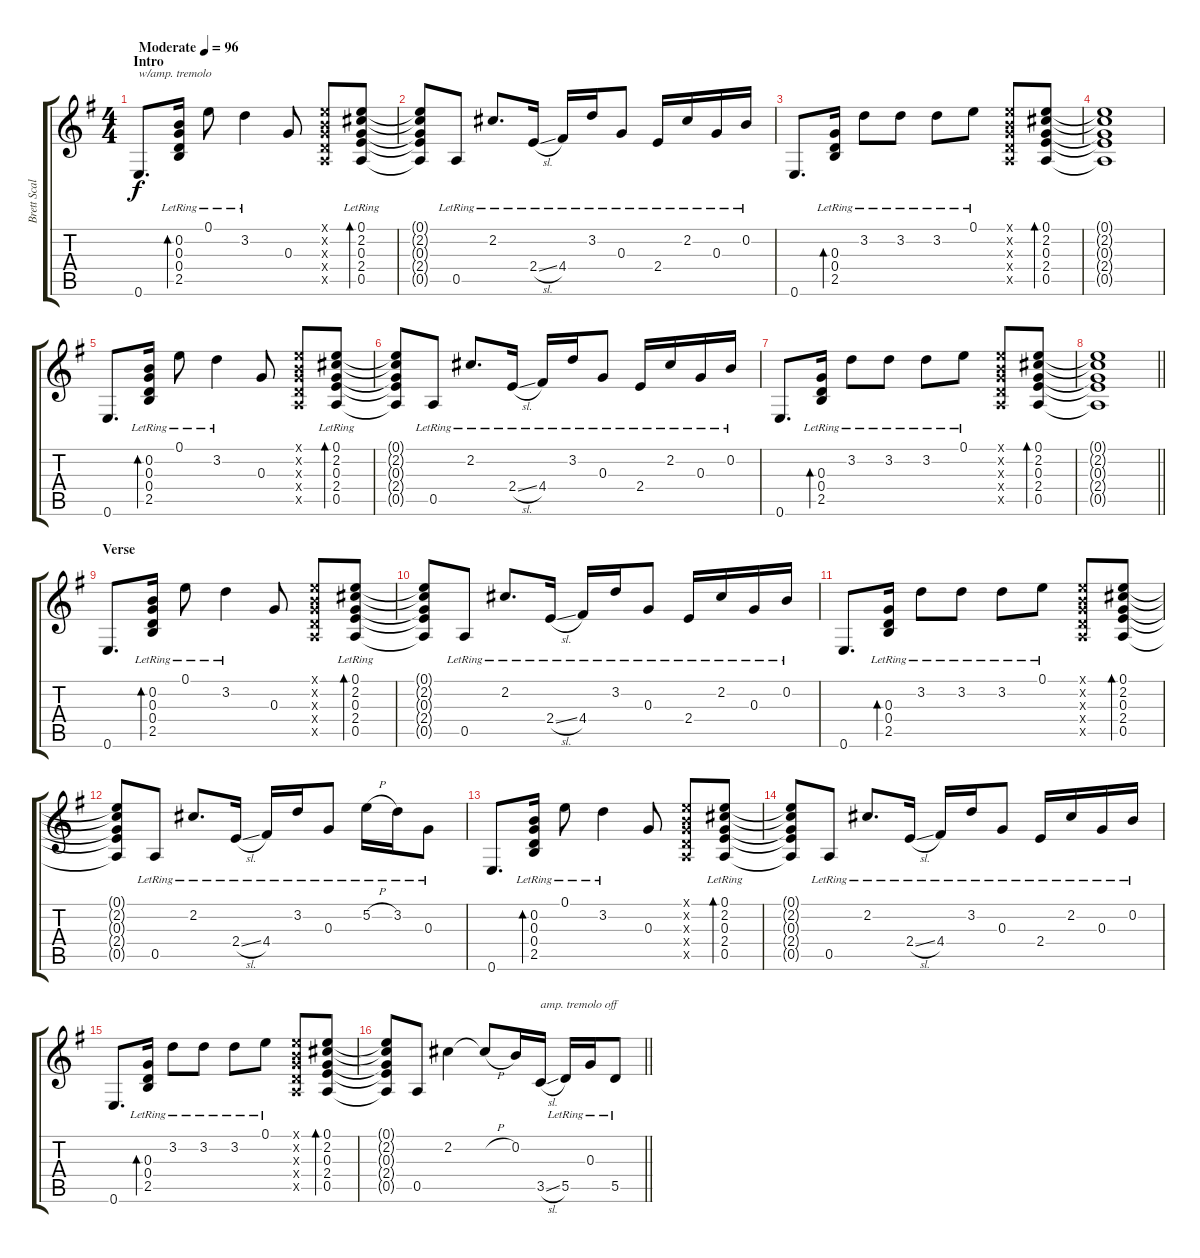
\track ("Brett Scallions (Rhythm Guitar)" "Brett Scal") {instrument electricguitarjazz}
\staff {score tabs}
\tuning (E4 B3 G3 D3 A2 E2) {hide}
\ts (4 4)
\section ("" "Intro")
\tempo (96 "Moderate")
\clef g2
\ks g
0.6.8{d txt "w/amp. tremolo" dy f instrument electricguitarjazz} (0.2{lr} 0.3{lr} 0.4{lr} 2.5{lr}).16{bd 240} 0.1{lr}.8 3.2{lr}.4 0.3.8 (0.1{x} 0.2{x} 0.3{x} 0.4{x} 0.5{x}).8 (0.1{lr} 2.2{lr} 0.3{lr} 2.4{lr} 0.5{lr}).8{bd 120} |
(0.1{t} 2.2{t} 0.3{t} 2.4{t} 0.5{t}).8 0.5{lr}.8 2.2{lr}.8{d} 2.4{sl lr}.16 4.4{lr}.16 3.2{lr}.16 0.3{lr}.8 2.4{lr}.16 2.2{lr}.16 0.3{lr}.16 0.2{lr}.16 |
0.6.8{d} (0.3{lr} 0.4{lr} 2.5{lr}).16{bd 120} 3.2{lr}.8 3.2{lr}.8 3.2{lr}.8 0.1{lr}.8 (0.1{x} 0.2{x} 0.3{x} 0.4{x} 0.5{x}).8 (0.1 2.2 0.3 2.4 0.5).8{bd 120} |
(0.1{t} 2.2{t} 0.3{t} 2.4{t} 0.5{t}).1 |
0.6.8{d} (0.2{lr} 0.3{lr} 0.4{lr} 2.5{lr}).16{bd 240} 0.1{lr}.8 3.2{lr}.4 0.3.8 (0.1{x} 0.2{x} 0.3{x} 0.4{x} 0.5{x}).8 (0.1{lr} 2.2{lr} 0.3{lr} 2.4{lr} 0.5{lr}).8{bd 120} |
(0.1{t} 2.2{t} 0.3{t} 2.4{t} 0.5{t}).8 0.5{lr}.8 2.2{lr}.8{d} 2.4{sl lr}.16 4.4{lr}.16 3.2{lr}.16 0.3{lr}.8 2.4{lr}.16 2.2{lr}.16 0.3{lr}.16 0.2{lr}.16 |
0.6.8{d} (0.3{lr} 0.4{lr} 2.5{lr}).16{bd 120} 3.2{lr}.8 3.2{lr}.8 3.2{lr}.8 0.1{lr}.8 (0.1{x} 0.2{x} 0.3{x} 0.4{x} 0.5{x}).8 (0.1 2.2 0.3 2.4 0.5).8{bd 120} |
\barLineRight lightlight
(0.1{t} 2.2{t} 0.3{t} 2.4{t} 0.5{t}).1 |
\section ("" "Verse")
0.6.8{d} (0.2{lr} 0.3{lr} 0.4{lr} 2.5{lr}).16{bd 240} 0.1{lr}.8 3.2{lr}.4 0.3.8 (0.1{x} 0.2{x} 0.3{x} 0.4{x} 0.5{x}).8 (0.1{lr} 2.2{lr} 0.3{lr} 2.4{lr} 0.5{lr}).8{bd 120} |
(0.1{t} 2.2{t} 0.3{t} 2.4{t} 0.5{t}).8 0.5{lr}.8 2.2{lr}.8{d} 2.4{sl lr}.16 4.4{lr}.16 3.2{lr}.16 0.3{lr}.8 2.4{lr}.16 2.2{lr}.16 0.3{lr}.16 0.2{lr}.16 |
0.6.8{d} (0.3{lr} 0.4{lr} 2.5{lr}).16{bd 120} 3.2{lr}.8 3.2{lr}.8 3.2{lr}.8 0.1{lr}.8 (0.1{x} 0.2{x} 0.3{x} 0.4{x} 0.5{x}).8 (0.1 2.2 0.3 2.4 0.5).8{bd 120} |
(0.1{t} 2.2{t} 0.3{t} 2.4{t} 0.5{t}).8 0.5{lr}.8 2.2{lr}.8{d} 2.4{sl lr}.16 4.4{lr}.16 3.2{lr}.16 0.3{lr}.8 5.2{h lr}.16 3.2{lr}.16 0.3{lr}.8 |
0.6.8{d} (0.2{lr} 0.3{lr} 0.4{lr} 2.5{lr}).16{bd 240} 0.1{lr}.8 3.2{lr}.4 0.3.8 (0.1{x} 0.2{x} 0.3{x} 0.4{x} 0.5{x}).8 (0.1{lr} 2.2{lr} 0.3{lr} 2.4{lr} 0.5{lr}).8{bd 120} |
(0.1{t} 2.2{t} 0.3{t} 2.4{t} 0.5{t}).8 0.5{lr}.8 2.2{lr}.8{d} 2.4{sl lr}.16 4.4{lr}.16 3.2{lr}.16 0.3{lr}.8 2.4{lr}.16 2.2{lr}.16 0.3{lr}.16 0.2{lr}.16 |
0.6.8{d} (0.3{lr} 0.4{lr} 2.5{lr}).16{bd 120} 3.2{lr}.8 3.2{lr}.8 3.2{lr}.8 0.1{lr}.8 (0.1{x} 0.2{x} 0.3{x} 0.4{x} 0.5{x}).8 (0.1 2.2 0.3 2.4 0.5).8{bd 120} |
\barLineRight lightlight
(0.1{t} 2.2{t} 0.3{t} 2.4{t} 0.5{t}).8 0.5.8 2.2.4 2.2{h t}.8 0.2.16 3.5{sl}.16{txt "amp. tremolo off"} 5.5{lr}.16 0.3{lr}.16 5.5{ss lr}.8
